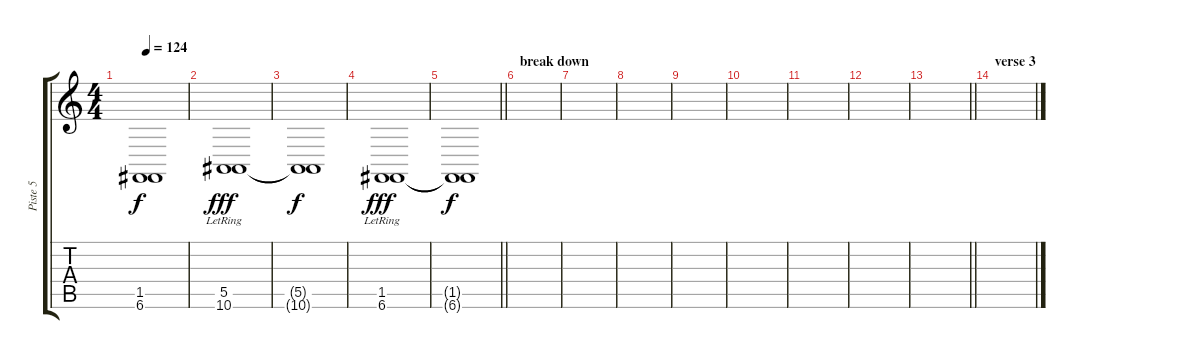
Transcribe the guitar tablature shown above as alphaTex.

\track ("Piste 5" "Piste 5") {instrument brightacousticpiano}
\staff {score tabs}
\tuning (C4 G3 Eb3 Bb2 F2 C2) {hide}
\ts (4 4)
\tempo 124
\clef g2
\ks c
(1.5{t} 6.6{t}).1{dy f} |
(5.5{lr} 10.6{lr}).1{dy fff} |
(5.5{t} 10.6{t}).1{dy f} |
(1.5{lr} 6.6{lr}).1{dy fff} |
\barLineRight lightlight
(1.5{t} 6.6{t}).1{dy f} |
\section ("" "break down")
|
|
|
|
|
|
|
\barLineRight lightlight
|
\section ("" "verse 3")
